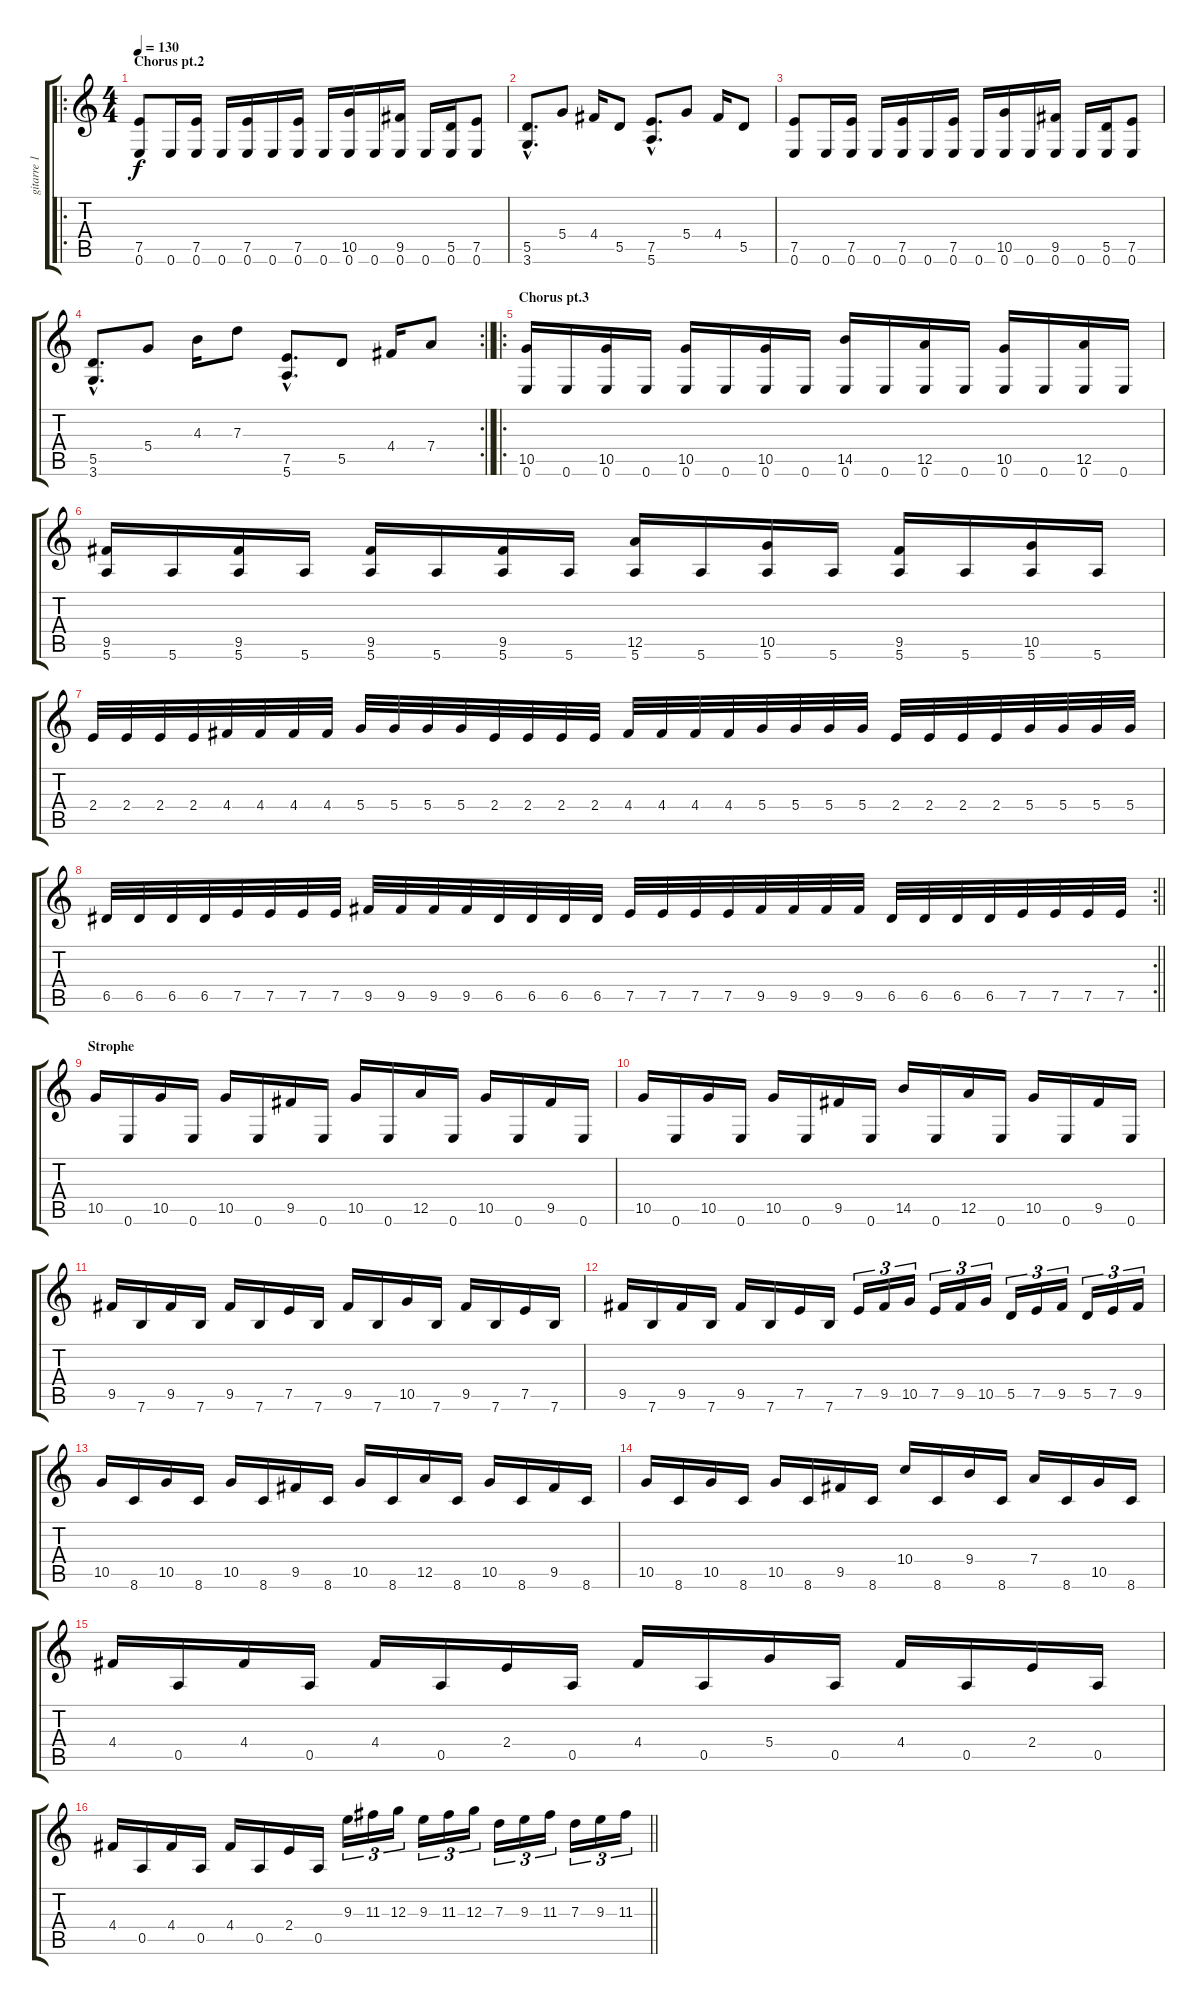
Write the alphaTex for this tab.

\track ("gitarre 1" "gitarre 1") {instrument distortionguitar}
\staff {score tabs}
\tuning (E4 B3 G3 D3 A2 E2) {hide}
\ro
\ts (4 4)
\section ("" "Chorus pt.2")
\tempo 130
\clef g2
\ks c
(7.5 0.6).8{dy f} 0.6.16 (7.5 0.6).16 0.6.16 (7.5 0.6).16 0.6.16 (7.5 0.6).16 0.6.16 (10.5 0.6).16 0.6.16 (9.5 0.6).16 0.6.16 (5.5 0.6).16 (7.5 0.6).8 |
(5.5{hac} 3.6{hac}).8{d} 5.4.8 4.4.16 5.5.8 (7.5{hac} 5.6{hac}).8{d} 5.4.8 4.4.16 5.5.8 |
(7.5 0.6).8 0.6.16 (7.5 0.6).16 0.6.16 (7.5 0.6).16 0.6.16 (7.5 0.6).16 0.6.16 (10.5 0.6).16 0.6.16 (9.5 0.6).16 0.6.16 (5.5 0.6).16 (7.5 0.6).8 |
\rc 2
\barLineRight lightlight
(5.5{hac} 3.6{hac}).8{d} 5.4.8 4.3.16 7.3.8 (7.5{hac} 5.6{hac}).8{d} 5.5.8 4.4.16 7.4.8 |
\ro
\section ("" "Chorus pt.3")
(10.5 0.6).16 0.6.16 (10.5 0.6).16 0.6.16 (10.5 0.6).16 0.6.16 (10.5 0.6).16 0.6.16 (14.5 0.6).16 0.6.16 (12.5 0.6).16 0.6.16 (10.5 0.6).16 0.6.16 (12.5 0.6).16 0.6.16 |
(9.5 5.6).16 5.6.16 (9.5 5.6).16 5.6.16 (9.5 5.6).16 5.6.16 (9.5 5.6).16 5.6.16 (12.5 5.6).16 5.6.16 (10.5 5.6).16 5.6.16 (9.5 5.6).16 5.6.16 (10.5 5.6).16 5.6.16 |
2.4.32 2.4.32 2.4.32 2.4.32 4.4.32 4.4.32 4.4.32 4.4.32 5.4.32 5.4.32 5.4.32 5.4.32 2.4.32 2.4.32 2.4.32 2.4.32 4.4.32 4.4.32 4.4.32 4.4.32 5.4.32 5.4.32 5.4.32 5.4.32 2.4.32 2.4.32 2.4.32 2.4.32 5.4.32 5.4.32 5.4.32 5.4.32 |
\rc 2
\barLineRight lightlight
6.5.32 6.5.32 6.5.32 6.5.32 7.5.32 7.5.32 7.5.32 7.5.32 9.5.32 9.5.32 9.5.32 9.5.32 6.5.32 6.5.32 6.5.32 6.5.32 7.5.32 7.5.32 7.5.32 7.5.32 9.5.32 9.5.32 9.5.32 9.5.32 6.5.32 6.5.32 6.5.32 6.5.32 7.5.32 7.5.32 7.5.32 7.5.32 |
\section ("" "Strophe")
10.5.16 0.6.16 10.5.16 0.6.16 10.5.16 0.6.16 9.5.16 0.6.16 10.5.16 0.6.16 12.5.16 0.6.16 10.5.16 0.6.16 9.5.16 0.6.16 |
10.5.16 0.6.16 10.5.16 0.6.16 10.5.16 0.6.16 9.5.16 0.6.16 14.5.16 0.6.16 12.5.16 0.6.16 10.5.16 0.6.16 9.5.16 0.6.16 |
9.5.16 7.6.16 9.5.16 7.6.16 9.5.16 7.6.16 7.5.16 7.6.16 9.5.16 7.6.16 10.5.16 7.6.16 9.5.16 7.6.16 7.5.16 7.6.16 |
9.5.16 7.6.16 9.5.16 7.6.16 9.5.16 7.6.16 7.5.16 7.6.16 7.5.16{tu (3 2)} 9.5.16{tu (3 2)} 10.5.16{tu (3 2)} 7.5.16{tu (3 2)} 9.5.16{tu (3 2)} 10.5.16{tu (3 2)} 5.5.16{tu (3 2)} 7.5.16{tu (3 2)} 9.5.16{tu (3 2)} 5.5.16{tu (3 2)} 7.5.16{tu (3 2)} 9.5.16{tu (3 2)} |
10.5.16 8.6.16 10.5.16 8.6.16 10.5.16 8.6.16 9.5.16 8.6.16 10.5.16 8.6.16 12.5.16 8.6.16 10.5.16 8.6.16 9.5.16 8.6.16 |
10.5.16 8.6.16 10.5.16 8.6.16 10.5.16 8.6.16 9.5.16 8.6.16 10.4.16 8.6.16 9.4.16 8.6.16 7.4.16 8.6.16 10.5.16 8.6.16 |
4.4.16 0.5.16 4.4.16 0.5.16 4.4.16 0.5.16 2.4.16 0.5.16 4.4.16 0.5.16 5.4.16 0.5.16 4.4.16 0.5.16 2.4.16 0.5.16 |
\barLineRight lightlight
4.4.16 0.5.16 4.4.16 0.5.16 4.4.16 0.5.16 2.4.16 0.5.16 9.3.16{tu (3 2)} 11.3.16{tu (3 2)} 12.3.16{tu (3 2)} 9.3.16{tu (3 2)} 11.3.16{tu (3 2)} 12.3.16{tu (3 2)} 7.3.16{tu (3 2)} 9.3.16{tu (3 2)} 11.3.16{tu (3 2)} 7.3.16{tu (3 2)} 9.3.16{tu (3 2)} 11.3.16{tu (3 2)}
